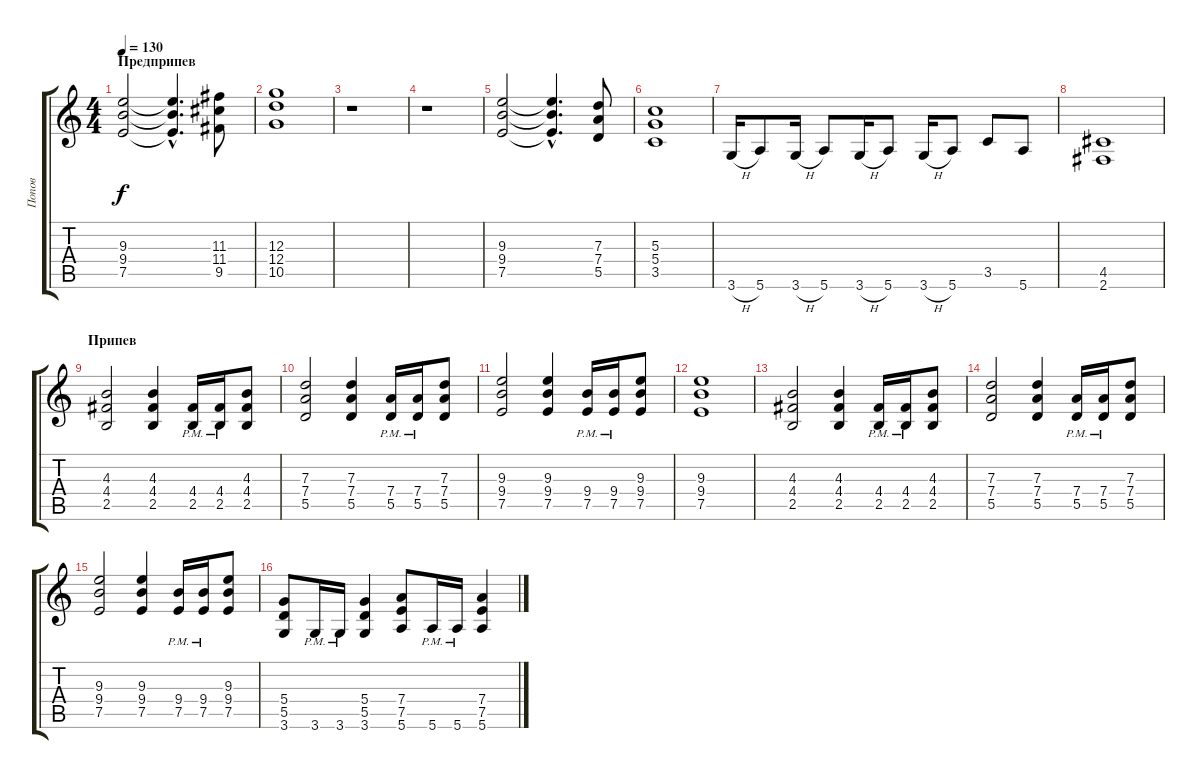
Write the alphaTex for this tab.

\track ("Попов" "Попов") {instrument distortionguitar}
\staff {score tabs}
\tuning (E4 B3 G3 D3 A2 E2) {hide}
\ts (4 4)
\section ("" "Предприпев")
\tempo 130
\clef g2
\ks c
(9.3 9.4 7.5).2{dy f} (9.3{hac t} 9.4{hac t} 7.5{hac t}).4{d} (11.3 11.4 9.5).8 |
(12.3 12.4 10.5).1 |
r.1 |
r.1 |
(9.3 9.4 7.5).2 (9.3{hac t} 9.4{hac t} 7.5{hac t}).4{d} (7.3 7.4 5.5).8 |
(5.3 5.4 3.5).1 |
3.6{h}.16 5.6.8 3.6{h}.16 5.6.8 3.6{h}.16 5.6.8 3.6{h}.16 5.6.8 3.5.8 5.6.8 |
(4.5 2.6).1 |
\section ("" "Припев")
(4.3 4.4 2.5).2 (4.3 4.4 2.5).4 (4.4{pm} 2.5{pm}).16 (4.4{pm} 2.5{pm}).16 (4.3 4.4 2.5).8 |
(7.3 7.4 5.5).2 (7.3 7.4 5.5).4 (7.4{pm} 5.5{pm}).16 (7.4{pm} 5.5{pm}).16 (7.3 7.4 5.5).8 |
(9.3 9.4 7.5).2 (9.3 9.4 7.5).4 (9.4{pm} 7.5{pm}).16 (9.4{pm} 7.5{pm}).16 (9.3 9.4 7.5).8 |
(9.3 9.4 7.5).1 |
(4.3 4.4 2.5).2 (4.3 4.4 2.5).4 (4.4{pm} 2.5{pm}).16 (4.4{pm} 2.5{pm}).16 (4.3 4.4 2.5).8 |
(7.3 7.4 5.5).2 (7.3 7.4 5.5).4 (7.4{pm} 5.5{pm}).16 (7.4{pm} 5.5{pm}).16 (7.3 7.4 5.5).8 |
(9.3 9.4 7.5).2 (9.3 9.4 7.5).4 (9.4{pm} 7.5{pm}).16 (9.4{pm} 7.5{pm}).16 (9.3 9.4 7.5).8 |
(5.4 5.5 3.6).8 3.6{pm}.16 3.6{pm}.16 (5.4 5.5 3.6).4 (7.4 7.5 5.6).8 5.6{pm}.16 5.6{pm}.16 (7.4 7.5 5.6).4
